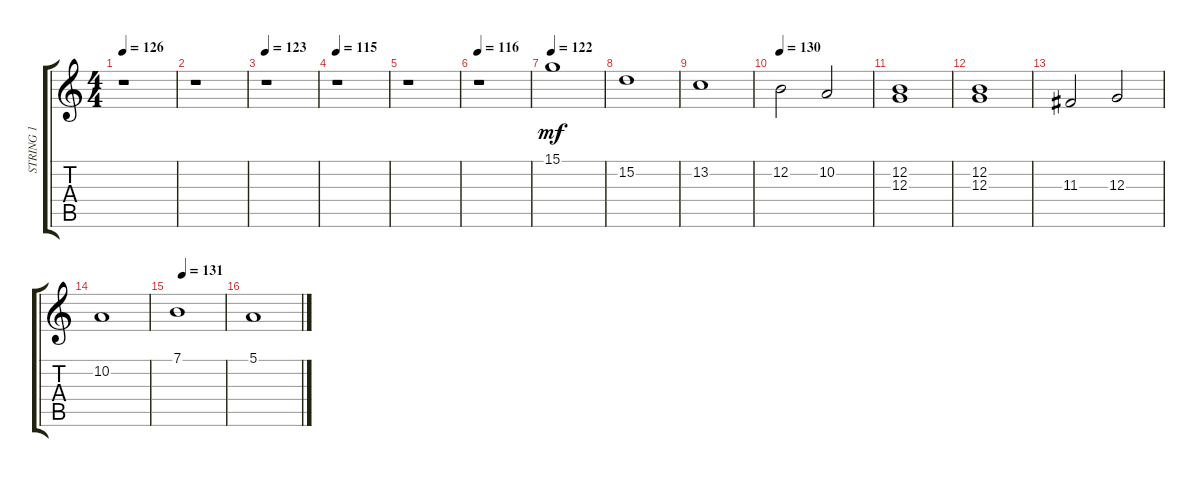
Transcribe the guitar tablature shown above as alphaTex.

\track ("STRING 1" "STRING 1") {instrument stringensemble2}
\staff {score tabs}
\tuning (E4 B3 G3 D3 A2 E2) {hide}
\ts (4 4)
\tempo 126
\clef g2
\ks c
r.1{dy mf} |
r.1 |
\tempo 123
r.1 |
\tempo 115
r.1 |
r.1 |
\tempo 116
r.1 |
\tempo 122
15.1.1 |
15.2.1 |
13.2.1 |
\tempo 130
12.2.2 10.2.2 |
(12.2 12.3).1 |
(12.2 12.3).1 |
11.3.2 12.3.2 |
10.2.1 |
\tempo (131 0.125)
7.1.1 |
5.1.1
